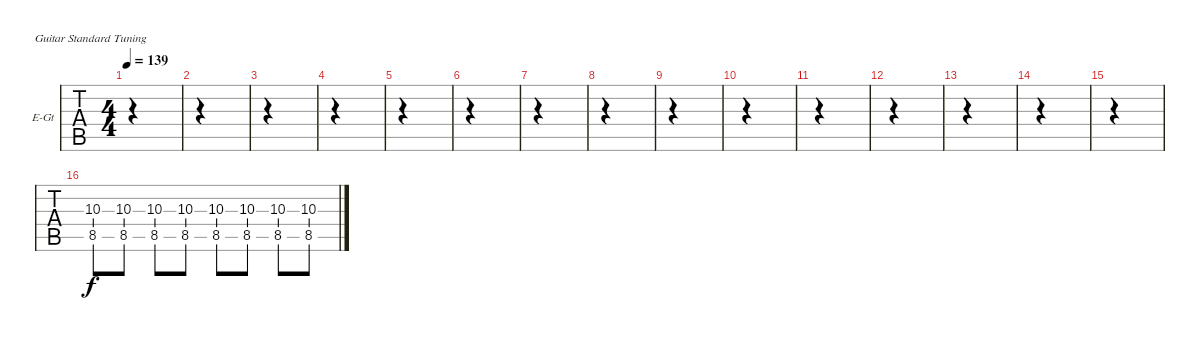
\defaultSystemsLayout 4
\bracketExtendMode groupsimilarinstruments
\firstSystemTrackNameOrientation horizontal
\otherSystemsTrackNameOrientation horizontal
\track ("Chorus Octaves" "E-Gt") {instrument distortionguitar}
\staff {tabs}
\tuning (E4 B3 G3 D3 A2 E2)
\ts (4 4)
\tempo 139
\clef g2
\scale
0.333333
\ks c
|
\scale
0.333333 |
\scale
0.333333 |
\scale
0.333333 |
\scale
0.333333 |
\scale
0.333333 |
\scale
0.333333 |
\scale
0.333333 |
\scale
0.333333 |
\scale
0.333333 |
\scale
0.333333 |
\scale
0.333333 |
\scale
0.333333 |
\scale
0.333333 |
\scale
0.333333 |
\scale
0.333333 (8.5 10.3).8 (8.5 10.3).8 (8.5 10.3).8 (8.5 10.3).8 (8.5 10.3).8 (8.5 10.3).8 (8.5 10.3).8 (8.5 10.3).8
